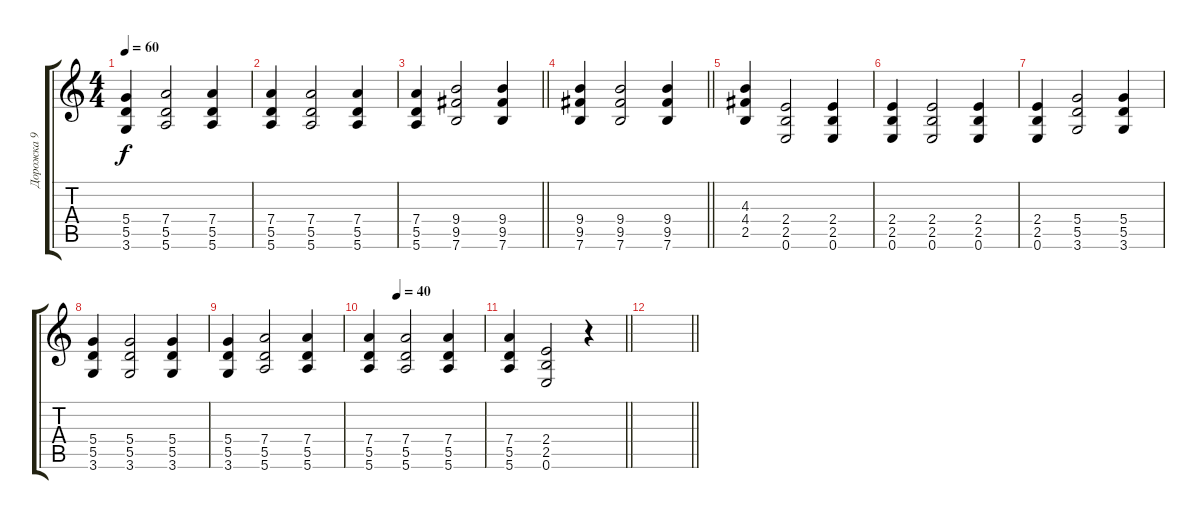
\track ("Дорожка 9" "Дорожка 9") {instrument distortionguitar}
\staff {score tabs}
\tuning (E4 B3 G3 D3 A2 E2) {hide}
\ts (4 4)
\tempo 60
\clef g2
\ks c
(5.4 5.5 3.6).4{dy f} (7.4 5.5 5.6).2 (7.4 5.5 5.6).4 |
(7.4 5.5 5.6).4 (7.4 5.5 5.6).2 (7.4 5.5 5.6).4 |
\barLineRight lightlight
(7.4 5.5 5.6).4 (9.4 9.5 7.6).2 (9.4 9.5 7.6).4 |
\barLineRight lightlight
(9.4 9.5 7.6).4 (9.4 9.5 7.6).2 (9.4 9.5 7.6).4 |
(4.3 4.4 2.5).4 (2.4 2.5 0.6).2 (2.4 2.5 0.6).4 |
(2.4 2.5 0.6).4 (2.4 2.5 0.6).2 (2.4 2.5 0.6).4 |
(2.4 2.5 0.6).4 (5.4 5.5 3.6).2 (5.4 5.5 3.6).4 |
(5.4 5.5 3.6).4 (5.4 5.5 3.6).2 (5.4 5.5 3.6).4 |
(5.4 5.5 3.6).4 (7.4 5.5 5.6).2 (7.4 5.5 5.6).4 |
\tempo (40 0.25)
(7.4 5.5 5.6).4 (7.4 5.5 5.6).2 (7.4 5.5 5.6).4 |
\barLineRight lightlight
(7.4 5.5 5.6).4 (2.4 2.5 0.6).2 r.4 |
\barLineRight lightlight
